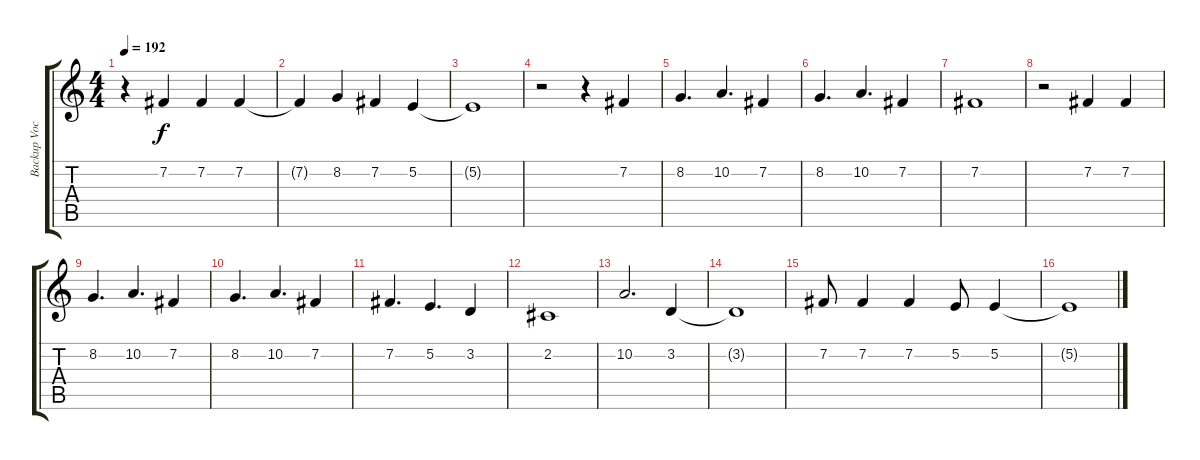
\track ("Backup Vocals" "Backup Voc") {instrument fx1rain}
\staff {score tabs}
\tuning (E4 B3 G3 D3 A2 E2) {hide}
\ts (4 4)
\tempo 192
\clef g2
\ks c
r.4{dy f} 7.2.4 7.2.4 7.2.4 |
7.2{t}.4 8.2.4 7.2.4 5.2.4 |
5.2{t}.1 |
r.2 r.4 7.2.4{volume 9} |
8.2.4{d} 10.2.4{d} 7.2.4 |
8.2.4{d} 10.2.4{d} 7.2.4 |
7.2.1 |
r.2 7.2.4 7.2.4 |
8.2.4{d} 10.2.4{d} 7.2.4 |
8.2.4{d} 10.2.4{d} 7.2.4 |
7.2.4{d} 5.2.4{d} 3.2.4 |
2.2.1 |
10.2.2{d} 3.2.4 |
3.2{t}.1 |
7.2.8 7.2.4 7.2.4 5.2.8 5.2.4 |
5.2{t}.1
